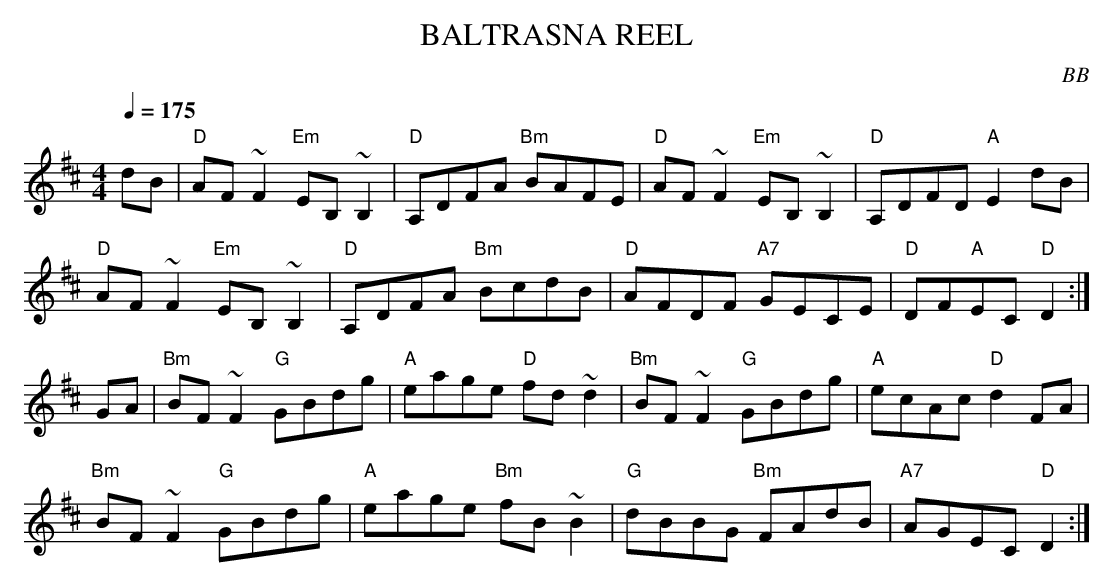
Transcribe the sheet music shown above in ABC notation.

X:1
T: BALTRASNA REEL
C: BB
L: 1/8
M: 4/4
Q: 1/4=175
K: D
dB|"D"AF ~F2 "Em" EB, ~B,2|"D"A,DFA "Bm"BAFE|"D"AF ~F2 "Em" EB, ~B,2|\
"D"A,DFD "A"E2 dB|
"D"AF ~F2 "Em" EB, ~B,2|"D"A,DFA "Bm"BcdB|"D"AFDF "A7"GECE|"D"DF"A"EC "D"D2 :|
GA|"Bm"BF ~F2 "G"GBdg|"A"eage "D"fd ~d2|"Bm"BF ~F2 "G"GBdg|"A"ecAc "D"d2 FA|
"Bm"BF ~F2 "G"GBdg|"A"eage "Bm"fB ~B2|"G"dBBG "Bm"FAdB|"A7"AGEC "D"D2 :|
